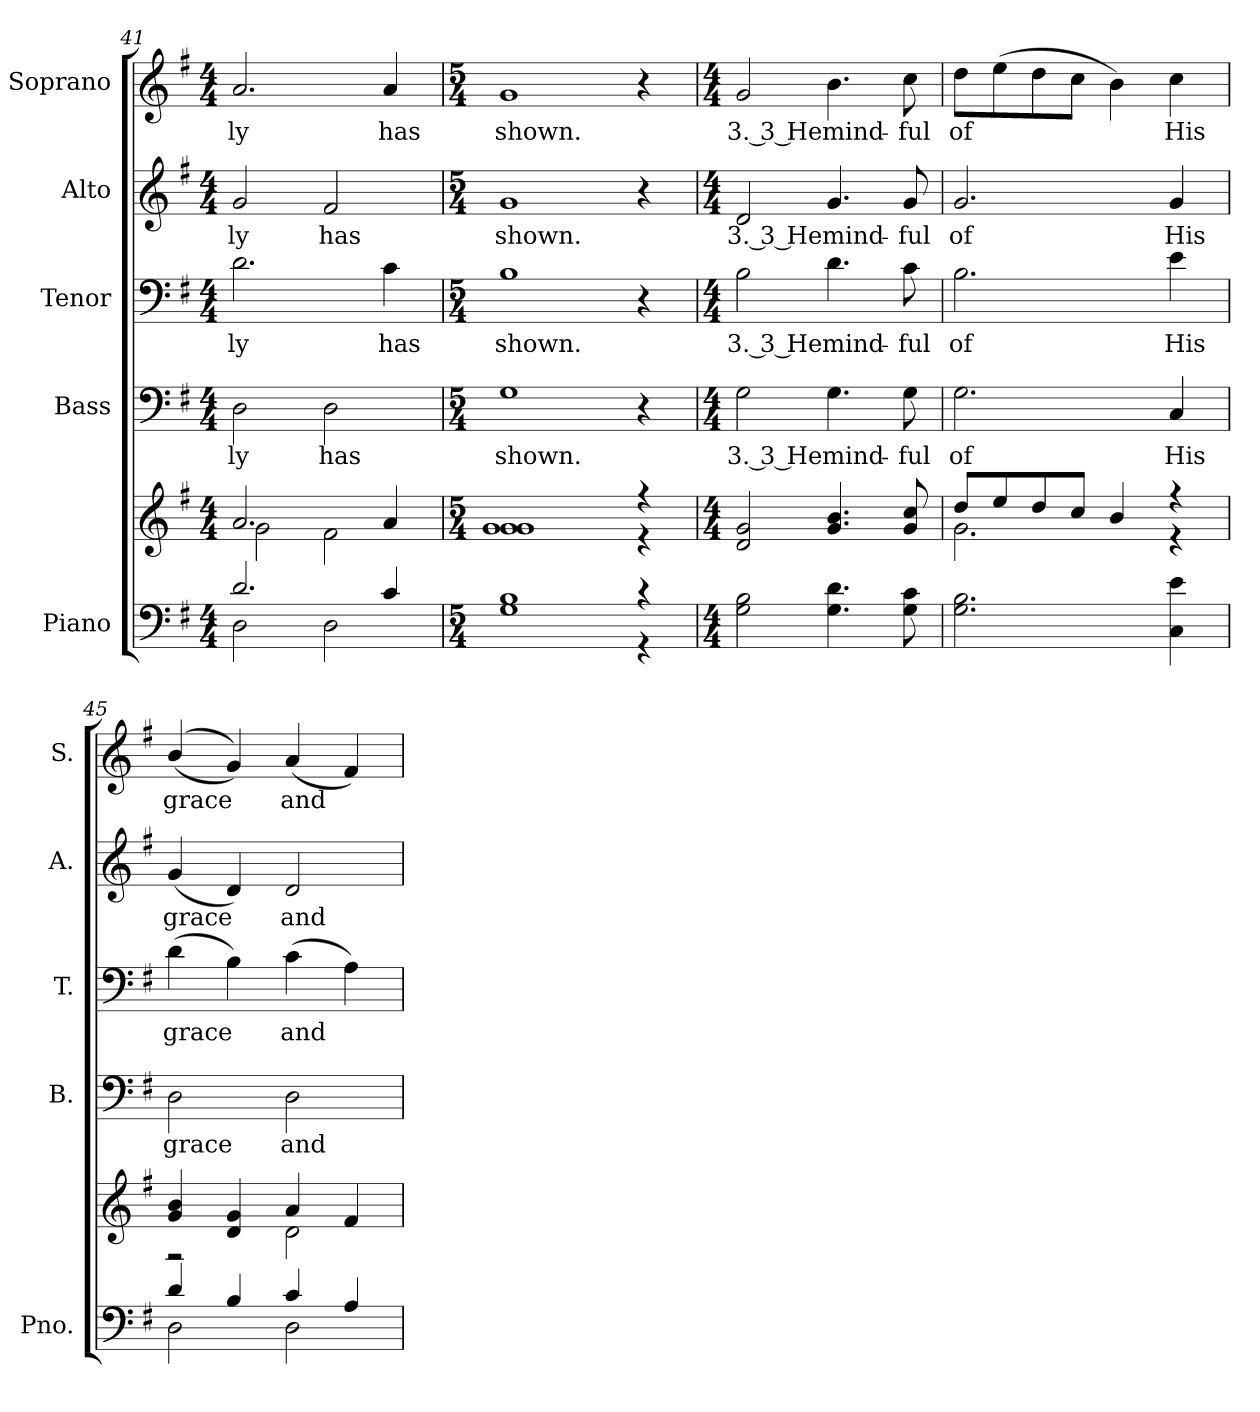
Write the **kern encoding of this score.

**kern	**kern	**kern	**text	**kern	**text	**kern	**text	**kern	**text
*part5	*part5	*part4	*part4	*part3	*part3	*part2	*part2	*part1	*part1
*staff6	*staff5	*staff4	*staff4	*staff3	*staff3	*staff2	*staff2	*staff1	*staff1
*I"Piano	*	*I"Bass	*	*I"Tenor	*	*I"Alto	*	*I"Soprano	*
*I'Pno.	*	*I'B.	*	*I'T.	*	*I'A.	*	*I'S.	*
!!LO:PB:g=z
*clefF4	*clefG2	*clefF4	*	*clefF4	*	*clefG2	*	*clefG2	*
*k[f#]	*k[f#]	*k[f#]	*	*k[f#]	*	*k[f#]	*	*k[f#]	*
*G:	*G:	*G:	*	*G:	*	*G:	*	*G:	*
*M4/4	*M4/4	*M4/4	*	*M4/4	*	*M4/4	*	*M4/4	*
=41	=41	=41	=41	=41	=41	=41	=41	=41	=41
*^	*^	*	*	*	*	*	*	*	*
!	!	!	!	!	!LO:LY:b:color=#000000	!	!	!	!	!	!
!	!	!	!	!	!	!	!LO:LY:b:color=#000000	!	!	!	!
!	!	!	!	!	!	!	!	!	!LO:LY:b:color=#000000	!	!
!	!	!	!	!	!	!	!	!	!	!	!LO:LY:b:color=#000000
2.di/	2Di\	2.ai/	2gi\	2Di\	-ly	2.di\	-ly	2gi/	-ly	2.ai/	-ly
!	!	!	!	!	!LO:LY:b:color=#000000	!	!	!	!	!	!
!	!	!	!	!	!	!	!	!	!LO:LY:b:color=#000000	!	!
.	2Di\	.	2f#i\	2Di\	has	.	.	2f#i/	has	.	.
!	!	!	!	!	!	!	!LO:LY:b:color=#000000	!	!	!	!
!	!	!	!	!	!	!	!	!	!	!	!LO:LY:b:color=#000000
4ci/	.	4ai/	.	.	.	4ci\	has	.	.	4ai/	has
=42	=42	=42	=42	=42	=42	=42	=42	=42	=42	=42	=42
*M5/4	*	*M5/4	*	*M5/4	*	*M5/4	*	*M5/4	*	*M5/4	*
!	!	!	!	!	!LO:LY:b:color=#000000	!	!	!	!	!	!
!	!	!	!	!	!	!	!LO:LY:b:color=#000000	!	!	!	!
!	!	!	!	!	!	!	!	!	!LO:LY:b:color=#000000	!	!
!	!	!	!	!	!	!	!	!	!	!	!LO:LY:b:color=#000000
1Bi	1Gi	1gi 1gi	1gi	1Gi	shown.	1Bi	shown.	1gi	shown.	1gi	shown.
4r	4r	4r	4r	4r	.	4r	.	4r	.	4r	.
*v	*v	*	*	*	*	*	*	*	*	*	*
*	*v	*v	*	*	*	*	*	*	*	*
=43	=43	=43	=43	=43	=43	=43	=43	=43	=43
*M4/4	*M4/4	*M4/4	*	*M4/4	*	*M4/4	*	*M4/4	*
*^	*^	*	*	*	*	*	*	*	*
!	!	!	!	!	!LO:LY:b:color=#000000	!	!	!	!	!	!
*v	*v	*	*	*	*	*	*	*	*	*	*
*	*v	*v	*	*	*	*	*	*	*	*
*^	*^	*	*	*	*	*	*	*	*
!	!	!	!	!	!	!	!LO:LY:b:color=#000000	!	!	!	!
*v	*v	*	*	*	*	*	*	*	*	*	*
*	*v	*v	*	*	*	*	*	*	*	*
*^	*^	*	*	*	*	*	*	*	*
!	!	!	!	!	!	!	!	!	!LO:LY:b:color=#000000	!	!
*v	*v	*	*	*	*	*	*	*	*	*	*
*	*v	*v	*	*	*	*	*	*	*	*
*^	*^	*	*	*	*	*	*	*	*
!	!	!	!	!	!	!	!	!	!	!	!LO:LY:b:color=#000000
*v	*v	*	*	*	*	*	*	*	*	*	*
*	*v	*v	*	*	*	*	*	*	*	*
2Gi\ 2Bi	2di/ 2gi	2Gi\	3. 3 He	2Bi\	3. 3 He	2di/	3. 3 He	2gi/	3. 3 He
!	!	!	!LO:LY:b:color=#000000	!	!	!	!	!	!
!	!	!	!	!	!LO:LY:b:color=#000000	!	!	!	!
!	!	!	!	!	!	!	!LO:LY:b:color=#000000	!	!
!	!	!	!	!	!	!	!	!	!LO:LY:b:color=#000000
4.Gi\ 4.di	4.gi/ 4.bi	4.Gi\	mind-	4.di\	mind-	4.gi/	mind-	4.bi\	mind-
!	!	!	!LO:LY:b:color=#000000	!	!	!	!	!	!
!	!	!	!	!	!LO:LY:b:color=#000000	!	!	!	!
!	!	!	!	!	!	!	!LO:LY:b:color=#000000	!	!
!	!	!	!	!	!	!	!	!	!LO:LY:b:color=#000000
8Gi\ 8ci	8gi/ 8cci	8Gi\	-ful	8ci\	-ful	8gi/	-ful	8cci\	-ful
=44	=44	=44	=44	=44	=44	=44	=44	=44	=44
*	*^	*	*	*	*	*	*	*	*
!	!	!	!	!LO:LY:b:color=#000000	!	!	!	!	!	!
!	!	!	!	!	!	!LO:LY:b:color=#000000	!	!	!	!
!	!	!	!	!	!	!	!	!LO:LY:b:color=#000000	!	!
!	!	!	!	!	!	!	!	!	!	!LO:LY:b:color=#000000
2.Gi\ 2.Bi	8ddi/L	2.gi\	2.Gi\	of	2.Bi\	of	2.gi/	of	8ddi\L	of
.	8eei/	.	.	.	.	.	.	.	(8eei\	.
.	8ddi/	.	.	.	.	.	.	.	8ddi\	.
.	8cci/J	.	.	.	.	.	.	.	8cci\J	.
.	4bi/	.	.	.	.	.	.	.	4bi\)	.
!	!	!	!	!LO:LY:b:color=#000000	!	!	!	!	!	!
!	!	!	!	!	!	!LO:LY:b:color=#000000	!	!	!	!
!	!	!	!	!	!	!	!	!LO:LY:b:color=#000000	!	!
!	!	!	!	!	!	!	!	!	!	!LO:LY:b:color=#000000
4Ci\ 4ei	4r	4r	4Ci/	His	4ei\	His	4gi/	His	4cci\	His
!!LO:PB:g=z
=45	=45	=45	=45	=45	=45	=45	=45	=45	=45	=45
*^	*	*	*	*	*	*	*	*	*	*
!	!	!	!	!	!LO:LY:b:color=#000000	!	!	!	!	!	!
!	!	!	!	!	!	!	!LO:LY:b:color=#000000	!	!	!	!
!	!	!	!	!	!	!	!	!	!LO:LY:b:color=#000000	!	!
!	!	!	!	!	!	!	!	!	!	!	!LO:LY:b:color=#000000
4di/	2Di\	4gi/ 4bi	2r	2Di\	grace	(4di\	grace	(4gi/	grace	((4bi/	grace
4Bi/	.	4di/ 4gi	.	.	.	4Bi\)	.	4di/)	.	4gi/))	.
!	!	!	!	!	!LO:LY:b:color=#000000	!	!	!	!	!	!
!	!	!	!	!	!	!	!LO:LY:b:color=#000000	!	!	!	!
!	!	!	!	!	!	!	!	!	!LO:LY:b:color=#000000	!	!
!	!	!	!	!	!	!	!	!	!	!	!LO:LY:b:color=#000000
4ci/	2Di\	4ai/	2di\	2Di\	and	(4ci\	and	2di/	and	(4ai/	and
4Ai/	.	4f#i/	.	.	.	4Ai\)	.	.	.	4f#i/)	.
*v	*v	*	*	*	*	*	*	*	*	*	*
*	*v	*v	*	*	*	*	*	*	*	*
=	=	=	=	=	=	=	=	=	=
*-	*-	*-	*-	*-	*-	*-	*-	*-	*-
